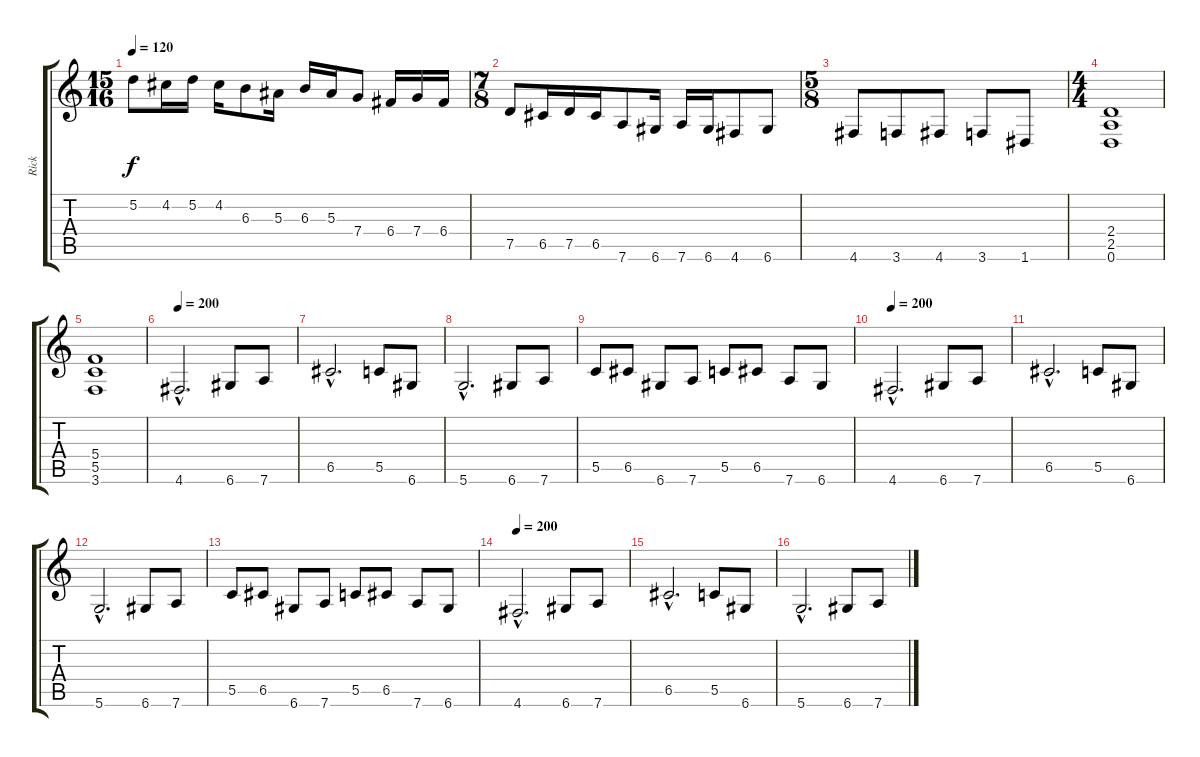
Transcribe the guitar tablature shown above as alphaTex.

\track ("Rick" "Rick") {instrument distortionguitar}
\staff {score tabs}
\tuning (D4 A3 F3 C3 G2 D2) {hide}
\ts (15 16)
\tempo 120
\tempo 160
\tempo 120
\clef g2
\ks c
5.2.8{dy f instrument distortionguitar} 4.2.16 5.2.16 4.2.16 6.3.8 5.3.16 6.3.16 5.3.16 7.4.8 6.4.16 7.4.16 6.4.16 |
\ts (7 8)
7.5.8 6.5.16 7.5.16 6.5.16 7.6.8 6.6.16 7.6.16 6.6.16 4.6.8 6.6.8 |
\ts (5 8)
4.6.8 3.6.8 4.6.8 3.6.8 1.6.8 |
\ts (4 4)
(2.4 2.5 0.6).1 |
(5.4 5.5 3.6).1 |
\tempo 200
4.6{hac}.2{d} 6.6.8 7.6.8 |
6.5{hac}.2{d} 5.5.8 6.6.8 |
5.6{hac}.2{d} 6.6.8 7.6.8 |
5.5.8 6.5.8 6.6.8 7.6.8 5.5.8 6.5.8 7.6.8 6.6.8 |
\tempo 200
4.6{hac}.2{d} 6.6.8 7.6.8 |
6.5{hac}.2{d} 5.5.8 6.6.8 |
5.6{hac}.2{d} 6.6.8 7.6.8 |
5.5.8 6.5.8 6.6.8 7.6.8 5.5.8 6.5.8 7.6.8 6.6.8 |
\tempo 200
4.6{hac}.2{d} 6.6.8 7.6.8 |
6.5{hac}.2{d} 5.5.8 6.6.8 |
5.6{hac}.2{d} 6.6.8 7.6.8
